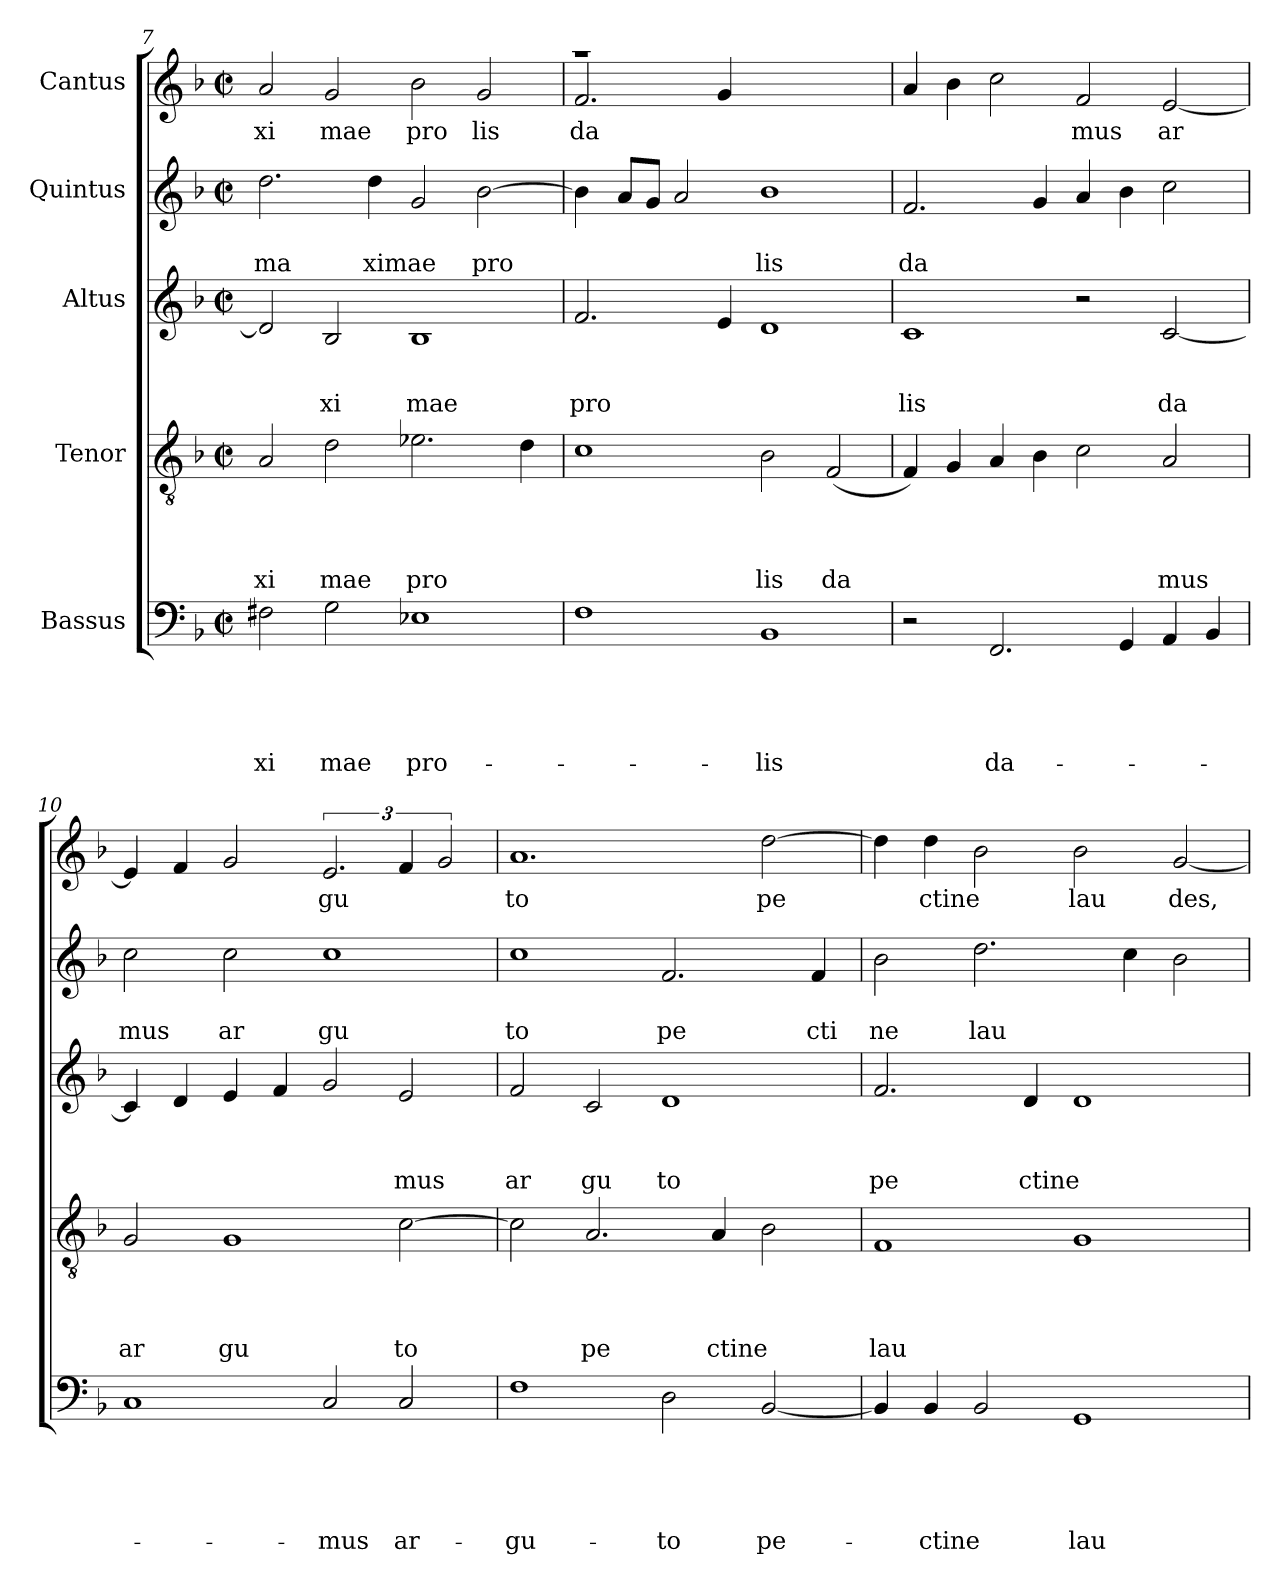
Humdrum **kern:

**kern	**text	**text	**text	**text	**text	**kern	**text	**text	**text	**text	**kern	**text	**text	**text	**kern	**text	**text	**kern	**text
*part5	*part5	*part5	*part5	*part5	*part5	*part4	*part4	*part4	*part4	*part4	*part3	*part3	*part3	*part3	*part2	*part2	*part2	*part1	*part1
*staff5	*staff5	*staff5	*staff5	*staff5	*staff5	*staff4	*staff4	*staff4	*staff4	*staff4	*staff3	*staff3	*staff3	*staff3	*staff2	*staff2	*staff2	*staff1	*staff1
*I"Bassus	*	*	*	*	*	*I"Tenor	*	*	*	*	*I"Altus	*	*	*	*I"Quintus	*	*	*I"Cantus	*
!!LO:LB:g=z
*clefF4	*	*	*	*	*	*clefGv2	*	*	*	*	*clefG2	*	*	*	*clefG2	*	*	*clefG2	*
*k[b-]	*	*	*	*	*	*k[b-]	*	*	*	*	*k[b-]	*	*	*	*k[b-]	*	*	*k[b-]	*
*F:	*	*	*	*	*	*F:	*	*	*	*	*F:	*	*	*	*F:	*	*	*F:	*
*M2/2	*	*	*	*	*	*M2/2	*	*	*	*	*M2/2	*	*	*	*M2/2	*	*	*M2/2	*
*met(c|)	*	*	*	*	*	*met(c|)	*	*	*	*	*met(c|)	*	*	*	*met(c|)	*	*	*met(c|)	*
=7	=7	=7	=7	=7	=7	=7	=7	=7	=7	=7	=7	=7	=7	=7	=7	=7	=7	=7	=7
!	!	!	!	!	!LO:LY:b	!	!	!	!	!LO:LY:b	!	!	!	!	!	!	!LO:LY:b	!	!LO:LY:b
2F#X\	.	.	.	.	xi	2A/	.	.	.	-xi	2d/]	.	.	.	2.dd\	.	ma	2a/	-xi
!	!	!	!	!	!LO:LY:b	!	!	!	!	!LO:LY:b	!	!	!	!LO:LY:b	!	!	!	!	!LO:LY:b
2G\	.	.	.	.	mae	2d\	.	.	.	mae	2B-/	.	.	xi	.	.	.	2g/	mae
!	!	!	!	!	!	!	!	!	!	!	!	!	!	!	!	!	!LO:LY:b	!	!
.	.	.	.	.	.	.	.	.	.	.	.	.	.	.	4dd\	.	ximae	.	.
!	!	!	!	!	!LO:LY:b	!	!	!	!	!LO:LY:b	!	!	!	!LO:LY:b	!	!	!	!	!LO:LY:b
1E-X	.	.	.	.	pro-	2.e-X\	.	.	.	pro	1B-	.	.	mae	2g/	.	.	2b-\	pro
!	!	!	!	!	!	!	!	!	!	!	!	!	!	!	!	!	!LO:LY:b	!	!LO:LY:b
.	.	.	.	.	.	.	.	.	.	.	.	.	.	.	[>2b-\	.	pro	2g/	lis
.	.	.	.	.	.	4d\	.	.	.	.	.	.	.	.	.	.	.	.	.
=8	=8	=8	=8	=8	=8	=8	=8	=8	=8	=8	=8	=8	=8	=8	=8	=8	=8	=8	=8
!	!	!	!	!	!	!	!	!	!	!	!	!	!	!LO:LY:b	!	!	!	!	!LO:LY:b
*	*	*	*	*	*	*	*	*	*	*	*	*	*	*	*	*	*	*^	*
1F	.	.	.	.	.	1c	.	.	.	.	2.f/	.	.	pro	4b-\]	.	.	1raa	2.f/	da
.	.	.	.	.	.	.	.	.	.	.	.	.	.	.	8a/L	.	.	.	.	.
.	.	.	.	.	.	.	.	.	.	.	.	.	.	.	8g/J	.	.	.	.	.
.	.	.	.	.	.	.	.	.	.	.	.	.	.	.	2a/	.	.	.	.	.
.	.	.	.	.	.	.	.	.	.	.	4e/	.	.	.	.	.	.	.	4g/	.
!	!	!	!	!	!LO:LY:b	!	!	!	!	!LO:LY:b	!	!	!	!	!	!	!LO:LY:b	!	!	!
1BB-	.	.	.	.	-lis	2B-\	.	.	.	lis	1d	.	.	.	1b-	.	lis	1ryy	1ryy	.
!	!	!	!	!	!	!	!	!	!	!LO:LY:b	!	!	!	!	!	!	!	!	!	!
.	.	.	.	.	.	(<2F/	.	.	.	da	.	.	.	.	.	.	.	.	.	.
*	*	*	*	*	*	*	*	*	*	*	*	*	*	*	*	*	*	*v	*v	*
=9	=9	=9	=9	=9	=9	=9	=9	=9	=9	=9	=9	=9	=9	=9	=9	=9	=9	=9	=9
!	!	!	!	!	!	!	!	!	!	!	!	!	!	!LO:LY:b	!	!	!LO:LY:b	!	!
2r	.	.	.	.	.	4F/)	.	.	.	.	1c	.	.	lis	2.f/	.	da	4a/	.
.	.	.	.	.	.	4G/	.	.	.	.	.	.	.	.	.	.	.	4b-\	.
!	!	!	!	!	!LO:LY:b	!	!	!	!	!	!	!	!	!	!	!	!	!	!
2.FF/	.	.	.	.	da-	4A/	.	.	.	.	.	.	.	.	.	.	.	2cc\	.
.	.	.	.	.	.	4B-\	.	.	.	.	.	.	.	.	4g/	.	.	.	.
!	!	!	!	!	!	!	!	!	!	!	!	!	!	!	!	!	!	!	!LO:LY:b
.	.	.	.	.	.	2c\	.	.	.	.	2r	.	.	.	4a/	.	.	2f/	mus
4GG/	.	.	.	.	.	.	.	.	.	.	.	.	.	.	4b-\	.	.	.	.
!	!	!	!	!	!	!	!	!	!	!LO:LY:b	!	!	!	!LO:LY:b	!	!	!	!	!LO:LY:b
4AA/	.	.	.	.	.	2A/	.	.	.	mus	[<2c/	.	.	da	2cc\	.	.	[<2e/	ar
4BB-/	.	.	.	.	.	.	.	.	.	.	.	.	.	.	.	.	.	.	.
=10	=10	=10	=10	=10	=10	=10	=10	=10	=10	=10	=10	=10	=10	=10	=10	=10	=10	=10	=10
!	!	!	!	!	!	!	!	!	!	!LO:LY:b	!	!	!	!	!	!	!LO:LY:b	!	!
1C	.	.	.	.	.	2G/	.	.	.	ar	4c/]	.	.	.	2cc\	.	mus	4e/]	.
.	.	.	.	.	.	.	.	.	.	.	4d/	.	.	.	.	.	.	4f/	.
!	!	!	!	!	!	!	!	!	!	!LO:LY:b	!	!	!	!	!	!	!LO:LY:b	!	!
.	.	.	.	.	.	1G	.	.	.	gu	4e/	.	.	.	2cc\	.	ar	2g/	.
.	.	.	.	.	.	.	.	.	.	.	4f/	.	.	.	.	.	.	.	.
!	!	!	!	!	!LO:LY:b	!	!	!	!	!	!	!	!	!	!	!	!LO:LY:b	!	!LO:LY:b
2C/	.	.	.	.	-mus	.	.	.	.	.	2g/	.	.	.	1cc	.	gu	3.e/	gu
!	!	!	!	!	!LO:LY:b	!	!	!	!	!LO:LY:b	!	!	!	!LO:LY:b	!	!	!	!	!
2C/	.	.	.	.	ar-	[>2c\	.	.	.	to	2e/	.	.	mus	.	.	.	6f/	.
.	.	.	.	.	.	.	.	.	.	.	.	.	.	.	.	.	.	3g/	.
=11	=11	=11	=11	=11	=11	=11	=11	=11	=11	=11	=11	=11	=11	=11	=11	=11	=11	=11	=11
!	!	!	!	!	!LO:LY:b	!	!	!	!	!	!	!	!	!LO:LY:b	!	!	!LO:LY:b	!	!LO:LY:b
1F	.	.	.	.	-gu-	2c\]	.	.	.	.	2f/	.	.	ar	1cc	.	to	1.a	to
!	!	!	!	!	!	!	!	!	!	!LO:LY:b	!	!	!	!LO:LY:b	!	!	!	!	!
.	.	.	.	.	.	2.A/	.	.	.	pe	2c/	.	.	gu	.	.	.	.	.
!	!	!	!	!	!LO:LY:b	!	!	!	!	!	!	!	!	!LO:LY:b	!	!	!LO:LY:b	!	!
2D\	.	.	.	.	-to	.	.	.	.	.	1d	.	.	to	2.f/	.	pe	.	.
!	!	!	!	!	!	!	!	!	!	!LO:LY:b	!	!	!	!	!	!	!	!	!
.	.	.	.	.	.	4A/	.	.	.	ctine	.	.	.	.	.	.	.	.	.
!	!	!	!	!	!LO:LY:b	!	!	!	!	!	!	!	!	!	!	!	!	!	!LO:LY:b
[<2BB-/	.	.	.	.	pe-	2B-\	.	.	.	.	.	.	.	.	.	.	.	[>2dd\	pe
!	!	!	!	!	!	!	!	!	!	!	!	!	!	!	!	!	!LO:LY:b	!	!
.	.	.	.	.	.	.	.	.	.	.	.	.	.	.	4f/	.	cti	.	.
=12	=12	=12	=12	=12	=12	=12	=12	=12	=12	=12	=12	=12	=12	=12	=12	=12	=12	=12	=12
!	!	!	!	!	!	!	!	!	!	!LO:LY:b	!	!	!	!LO:LY:b	!	!	!LO:LY:b	!	!
4BB-/]	.	.	.	.	.	1F	.	.	.	lau	2.f/	.	.	pe	2b-\	.	ne	4dd\]	.
!	!	!	!	!	!LO:LY:b	!	!	!	!	!	!	!	!	!	!	!	!	!	!LO:LY:b
4BB-/	.	.	.	.	-ctine	.	.	.	.	.	.	.	.	.	.	.	.	4dd\	ctine
!	!	!	!	!	!	!	!	!	!	!	!	!	!	!	!	!	!LO:LY:b	!	!
2BB-/	.	.	.	.	.	.	.	.	.	.	.	.	.	.	2.dd\	.	lau	2b-\	.
!	!	!	!	!	!	!	!	!	!	!	!	!	!	!LO:LY:b	!	!	!	!	!
.	.	.	.	.	.	.	.	.	.	.	4d/	.	.	ctine	.	.	.	.	.
!	!	!	!	!	!LO:LY:b	!	!	!	!	!	!	!	!	!	!	!	!	!	!LO:LY:b
1GG	.	.	.	.	lau-	1G	.	.	.	.	1d	.	.	.	.	.	.	2b-\	lau
.	.	.	.	.	.	.	.	.	.	.	.	.	.	.	4cc\	.	.	.	.
!	!	!	!	!	!	!	!	!	!	!	!	!	!	!	!	!	!	!	!LO:LY:b
.	.	.	.	.	.	.	.	.	.	.	.	.	.	.	2b-\	.	.	[<2g/	des,
=	=	=	=	=	=	=	=	=	=	=	=	=	=	=	=	=	=	=	=
*-	*-	*-	*-	*-	*-	*-	*-	*-	*-	*-	*-	*-	*-	*-	*-	*-	*-	*-	*-
